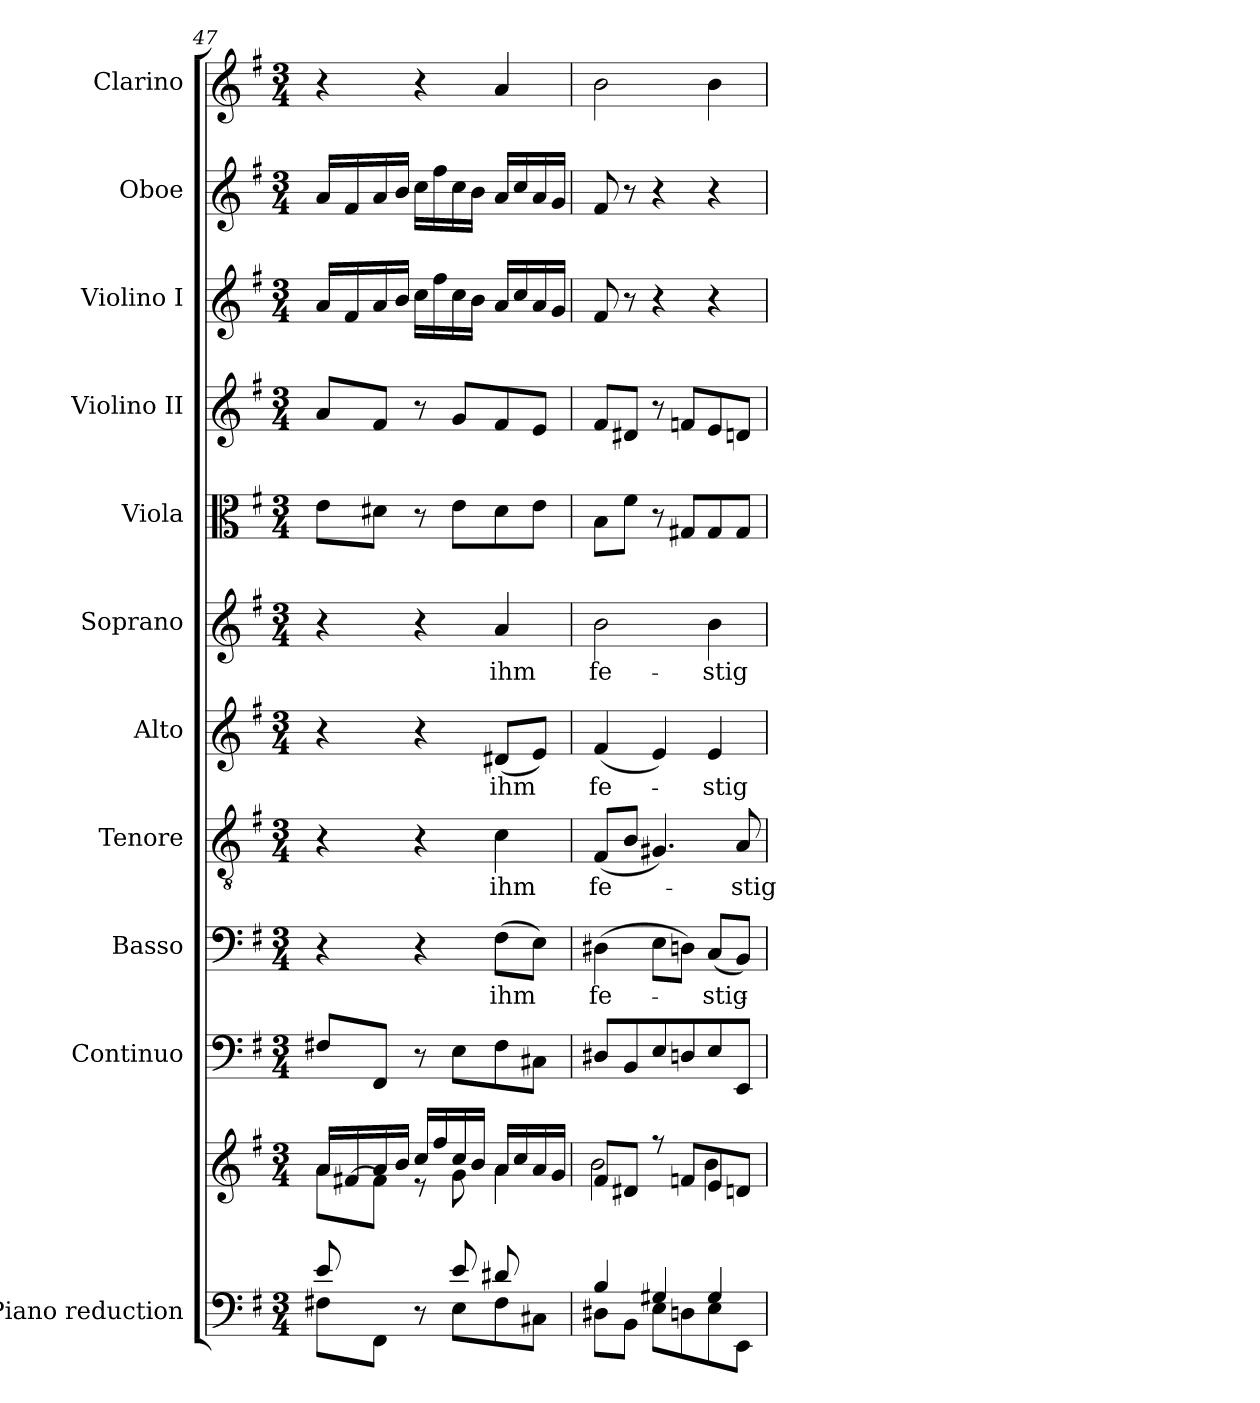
**kern	**kern	**kern	**kern	**text	**kern	**text	**kern	**text	**kern	**text	**kern	**kern	**kern	**kern	**kern
*part11	*part11	*part10	*part9	*part9	*part8	*part8	*part7	*part7	*part6	*part6	*part5	*part4	*part3	*part2	*part1
*staff12	*staff11	*staff10	*staff9	*staff9	*staff8	*staff8	*staff7	*staff7	*staff6	*staff6	*staff5	*staff4	*staff3	*staff2	*staff1
*I"Piano reduction	*	*I"Continuo	*I"Basso	*	*I"Tenore	*	*I"Alto	*	*I"Soprano	*	*I"Viola	*I"Violino II	*I"Violino I	*I"Oboe	*I"Clarino
*I'Pno	*	*	*	*	*	*	*	*	*	*	*	*	*	*I'Ob	*
*clefF4	*clefG2	*clefF4	*clefF4	*	*clefGv2	*	*clefG2	*	*clefG2	*	*clefC3	*clefG2	*clefG2	*clefG2	*clefG2
*k[f#]	*k[f#]	*k[f#]	*k[f#]	*	*k[f#]	*	*k[f#]	*	*k[f#]	*	*k[f#]	*k[f#]	*k[f#]	*k[f#]	*k[f#]
*M3/4	*M3/4	*M3/4	*M3/4	*	*M3/4	*	*M3/4	*	*M3/4	*	*M3/4	*M3/4	*M3/4	*M3/4	*M3/4
=47	=47	=47	=47	=47	=47	=47	=47	=47	=47	=47	=47	=47	=47	=47	=47
*^	*^	*	*	*	*	*	*	*	*	*	*	*	*	*	*
*	*	*	*^	*	*	*	*	*	*	*	*	*	*	*	*	*	*
8e/L	8F#X\L	16a/LL	8a\L	8ryy	8F#X/L	4r	.	4r	.	4r	.	4r	.	8e\L	8a/L	16a/LL	16a/LL	4r
.	.	[16f#X/	.	.	.	.	.	.	.	.	.	.	.	.	.	16f#/	16f#/	.
8ryy	8FF#\J	16a/	8f#\J]	8d#X\J	8FF#/J	.	.	.	.	.	.	.	.	8d#X\J	8f#/J	16a/	16a/	.
.	.	16b/JJ	.	.	.	.	.	.	.	.	.	.	.	.	.	16b/JJ	16b/JJ	.
8r	8ryy	16cc/LL	8r	4.ryy	8r	4r	.	4r	.	4r	.	4r	.	8r	8r	16cc\LL	16cc\LL	4r
.	.	16ff#/	.	.	.	.	.	.	.	.	.	.	.	.	.	16ff#\	16ff#\	.
8e/L	8E\L	16cc/	8g\	.	8E\L	.	.	.	.	.	.	.	.	8e\L	8g/L	16cc\	16cc\	.
.	.	16b/JJ	.	.	.	.	.	.	.	.	.	.	.	.	.	16b\JJ	16b\JJ	.
!	!	!	!	!	!	!	!LO:LY:b	!	!LO:LY:b	!	!LO:LY:b	!	!LO:LY:b	!	!	!	!	!
8d#X/	8F#\	16a/LL	4a\	.	8F#\	(8F#\L	ihm	4c\	ihm	(8d#X/L	ihm	4a/	ihm	8d#\	8f#/	16a/LL	16a/LL	4a/
.	.	16cc/	.	.	.	.	.	.	.	.	.	.	.	.	.	16cc/	16cc/	.
8ryy	8C#X\J	16a/	.	8e\J	8C#X\J	8E\J)	.	.	.	8e/J)	.	.	.	8e\J	8e/J	16a/	16a/	.
.	.	16g/JJ	.	.	.	.	.	.	.	.	.	.	.	.	.	16g/JJ	16g/JJ	.
*	*	*	*v	*v	*	*	*	*	*	*	*	*	*	*	*	*	*	*
!!LO:PB:g=z
=48	=48	=48	=48	=48	=48	=48	=48	=48	=48	=48	=48	=48	=48	=48	=48	=48	=48
!	!	!	!	!	!	!LO:LY:b	!	!LO:LY:b	!	!LO:LY:b	!	!LO:LY:b	!	!	!	!	!
4B/	8D#X\L	8f#/L	2b\	8D#X/L	(4D#X\	fe-	(8F#/L	fe-	(4f#/	fe-	2b\	fe-	8B\L	8f#/L	8f#/	8f#/	2b\
.	8BB\J	8d#X/J	.	8BB/	.	.	8B/J	.	.	.	.	.	8f#\J	8d#X/J	8r	8r	.
4G#X/	8E\L	8r	.	8E/	8E\L	.	4.G#X/)	.	4e/)	.	.	.	8r	8r	4r	4r	.
.	8Dn\	8fn/L	.	8Dn/	8Dn\J)	.	.	.	.	.	.	.	8G#X/L	8fn/L	.	.	.
!	!	!	!	!	!	!LO:LY:b	!	!	!	!LO:LY:b	!	!LO:LY:b	!	!	!	!	!
4G#/	8E\	8e/	4b\	8E/	(8C/L	-stig-	.	.	4e/	-stig-	4b\	-stig-	8G#/	8e/	4r	4r	4b\
!	!	!	!	!	!	!	!	!LO:LY:b	!	!	!	!	!	!	!	!	!
.	8EE\J	8dn/J	.	8EE/J	8BB/J)	.	8A/	-stig-	.	.	.	.	8G#/J	8dn/J	.	.	.
*v	*v	*	*	*	*	*	*	*	*	*	*	*	*	*	*	*	*
*	*v	*v	*	*	*	*	*	*	*	*	*	*	*	*	*	*
=	=	=	=	=	=	=	=	=	=	=	=	=	=	=	=
*-	*-	*-	*-	*-	*-	*-	*-	*-	*-	*-	*-	*-	*-	*-	*-
